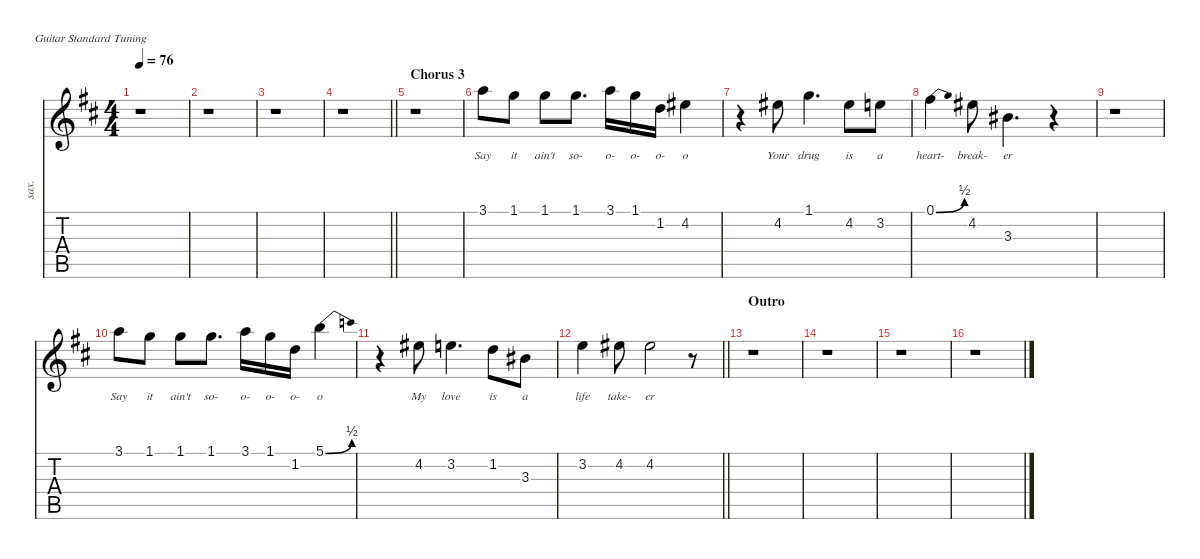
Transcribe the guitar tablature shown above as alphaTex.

\defaultSystemsLayout 4
\hideDynamics
\bracketExtendMode nobrackets
\otherSystemsTrackNameOrientation horizontal
\track ("Vocal" "sax.") {mute instrument tenorsax}
\staff {score tabs}
\tuning (E4 B3 G3 D3 A2 E2)
\displaytranspose 14
\ts (4 4)
\tempo 76
\clef g2
\ks d
r.1{dy ff beam Down} |
r.1{beam Down} |
r.1{beam Down} |
\barLineRight lightlight
r.1{beam Down} |
\section ("" "Chorus 3")
r.1{beam Down} |
3.1{acc forcenatural}.8{lyrics (0 "Say") lyrics (1 "") lyrics (2 "") lyrics (3 "") lyrics (4 "") beam Down} 1.1{acc forcenatural}.8{lyrics (0 "it") lyrics (1 "") lyrics (2 "") lyrics (3 "") lyrics (4 "") beam Down} 1.1{acc forcenatural}.8{lyrics (0 "ain't") lyrics (1 "") lyrics (2 "") lyrics (3 "") lyrics (4 "") beam Down} 1.1{acc forcenatural}.8{d lyrics (0 "so-") lyrics (1 "") lyrics (2 "") lyrics (3 "") lyrics (4 "") beam Down} 3.1{acc forcenatural}.16{lyrics (0 "o-") lyrics (1 "") lyrics (2 "") lyrics (3 "") lyrics (4 "") beam Down} 1.1{acc forcenatural}.16{lyrics (0 "o-") lyrics (1 "") lyrics (2 "") lyrics (3 "") lyrics (4 "") beam Down} 1.2{acc forcenatural}.16{lyrics (0 "o-") lyrics (1 "") lyrics (2 "") lyrics (3 "") lyrics (4 "") beam Down} 4.2{acc #}.4{lyrics (0 "o") lyrics (1 "") lyrics (2 "") lyrics (3 "") lyrics (4 "") beam Down} |
r.4{beam Down} 4.2{acc #}.8{lyrics (0 "Your") lyrics (1 "") lyrics (2 "") lyrics (3 "") lyrics (4 "") beam Down} 1.1{acc forcenatural}.4{d lyrics (0 "drug") lyrics (1 "") lyrics (2 "") lyrics (3 "") lyrics (4 "") beam Down} 4.2{acc #}.8{lyrics (0 "is") lyrics (1 "") lyrics (2 "") lyrics (3 "") lyrics (4 "") beam Down} 3.2{acc forcenatural}.8{lyrics (0 "a") lyrics (1 "") lyrics (2 "") lyrics (3 "") lyrics (4 "") beam Down} |
0.1{be (bend 0 0 4.999999799999999 2) acc #}.4{lyrics (0 "heart-") lyrics (1 "") lyrics (2 "") lyrics (3 "") lyrics (4 "") beam Down} 4.2{acc #}.8{lyrics (0 "break-") lyrics (1 "") lyrics (2 "") lyrics (3 "") lyrics (4 "") beam Down} 3.3{acc #}.4{d lyrics (0 "er") lyrics (1 "") lyrics (2 "") lyrics (3 "") lyrics (4 "") beam Down} r.4{beam Down} |
r.1{beam Down} |
3.1{acc forcenatural}.8{lyrics (0 "Say") lyrics (1 "") lyrics (2 "") lyrics (3 "") lyrics (4 "") beam Down} 1.1{acc forcenatural}.8{lyrics (0 "it") lyrics (1 "") lyrics (2 "") lyrics (3 "") lyrics (4 "") beam Down} 1.1{acc forcenatural}.8{lyrics (0 "ain't") lyrics (1 "") lyrics (2 "") lyrics (3 "") lyrics (4 "") beam Down} 1.1{acc forcenatural}.8{d lyrics (0 "so-") lyrics (1 "") lyrics (2 "") lyrics (3 "") lyrics (4 "") beam Down} 3.1{acc forcenatural}.16{lyrics (0 "o-") lyrics (1 "") lyrics (2 "") lyrics (3 "") lyrics (4 "") beam Down} 1.1{acc forcenatural}.16{lyrics (0 "o-") lyrics (1 "") lyrics (2 "") lyrics (3 "") lyrics (4 "") beam Down} 1.2{acc forcenatural}.16{lyrics (0 "o-") lyrics (1 "") lyrics (2 "") lyrics (3 "") lyrics (4 "") beam Down} 5.1{be (bend 0 0 15 2) acc forcenatural}.4{lyrics (0 "o") lyrics (1 "") lyrics (2 "") lyrics (3 "") lyrics (4 "") beam Down} |
r.4{beam Down} 4.2{acc #}.8{lyrics (0 "My") lyrics (1 "") lyrics (2 "") lyrics (3 "") lyrics (4 "") beam Down} 3.2{acc forcenatural}.4{d lyrics (0 "love") lyrics (1 "") lyrics (2 "") lyrics (3 "") lyrics (4 "") beam Down} 1.2{acc forcenatural}.8{lyrics (0 "is") lyrics (1 "") lyrics (2 "") lyrics (3 "") lyrics (4 "") beam Down} 3.3{acc #}.8{lyrics (0 "a") lyrics (1 "") lyrics (2 "") lyrics (3 "") lyrics (4 "") beam Down} |
\barLineRight lightlight
3.2{acc forcenatural}.4{lyrics (0 "life") lyrics (1 "") lyrics (2 "") lyrics (3 "") lyrics (4 "") beam Down} 4.2{acc #}.8{lyrics (0 "take-") lyrics (1 "") lyrics (2 "") lyrics (3 "") lyrics (4 "") beam Down} 4.2{acc #}.2{lyrics (0 "er") lyrics (1 "") lyrics (2 "") lyrics (3 "") lyrics (4 "") beam Down} r.8{beam Down} |
\section ("" "Outro")
r.1{beam Down} |
r.1{beam Down} |
r.1{beam Down} |
r.1{beam Down}
